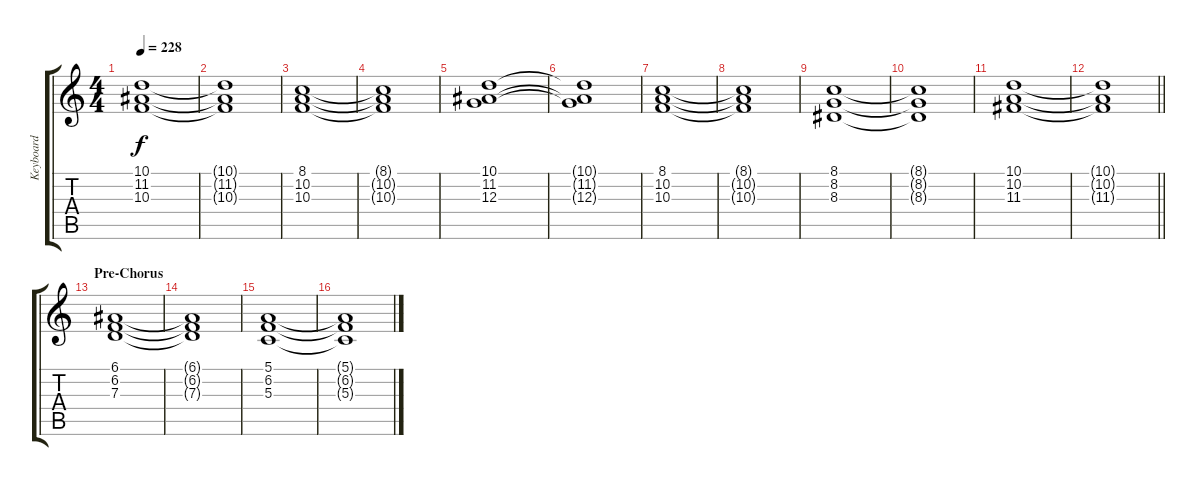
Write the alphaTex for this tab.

\track ("Keyboard" "Keyboard") {instrument stringensemble1}
\staff {score tabs}
\tuning (E4 B3 G3 D3 A2 E2) {hide}
\ts (4 4)
\tempo 228
\clef g2
\ks c
(10.1 11.2 10.3).1{dy f} |
(10.1{t} 11.2{t} 10.3{t}).1 |
(8.1 10.2 10.3).1 |
(8.1{t} 10.2{t} 10.3{t}).1 |
(10.1 11.2 12.3).1 |
(10.1{t} 11.2{t} 12.3{t}).1 |
(8.1 10.2 10.3).1 |
(8.1{t} 10.2{t} 10.3{t}).1 |
(8.1 8.2 8.3).1 |
(8.1{t} 8.2{t} 8.3{t}).1 |
(10.1 10.2 11.3).1 |
\barLineRight lightlight
(10.1{t} 10.2{t} 11.3{t}).1 |
\section ("" "Pre-Chorus")
(6.1 6.2 7.3).1 |
(6.1{t} 6.2{t} 7.3{t}).1 |
(5.1 6.2 5.3).1 |
(5.1{t} 6.2{t} 5.3{t}).1
